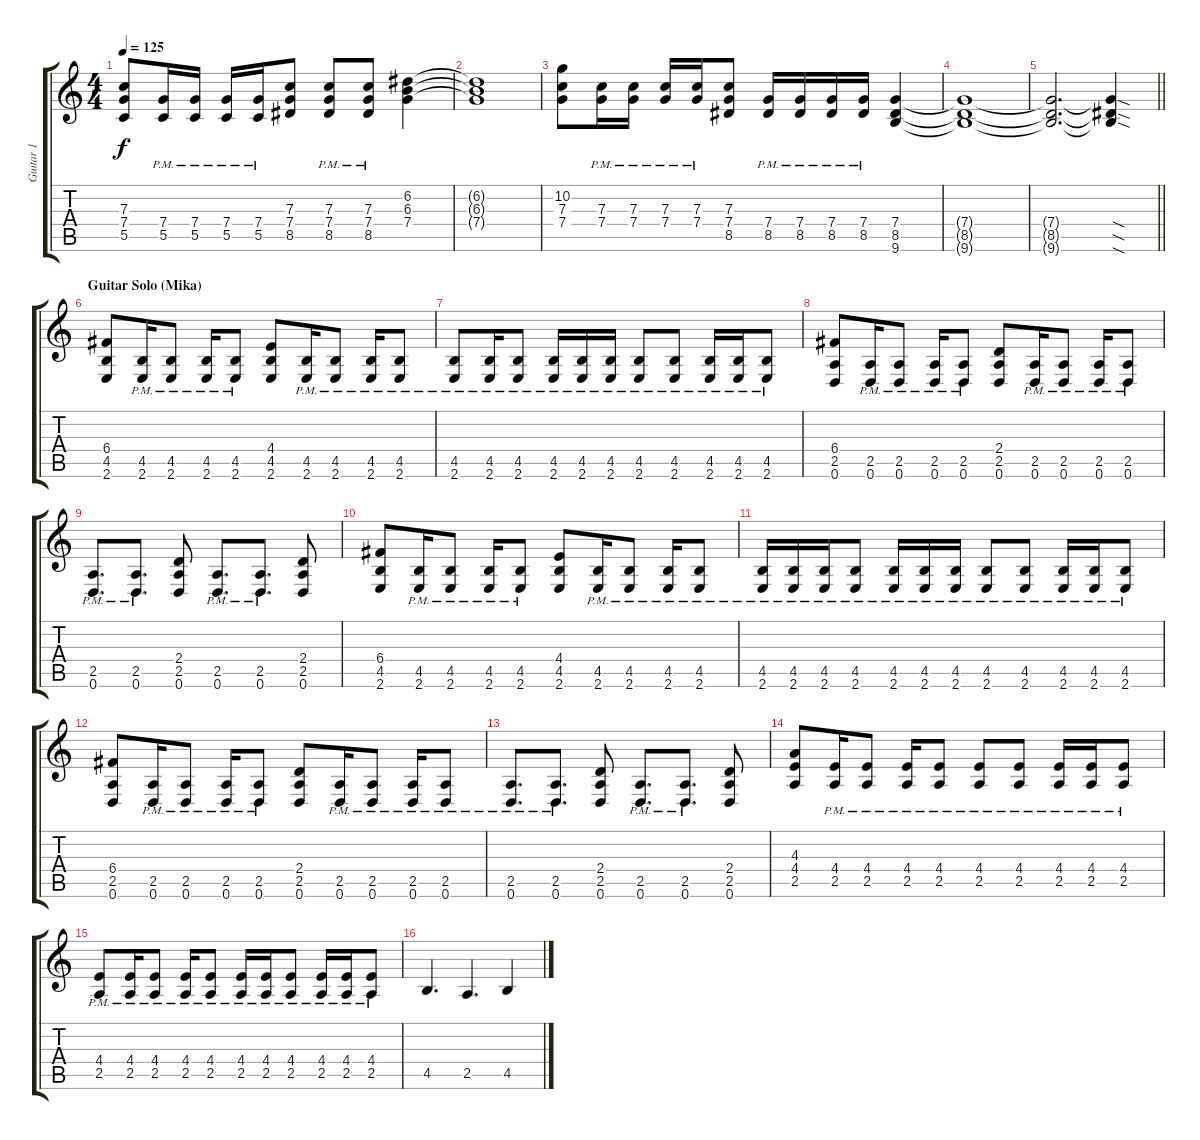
\track ("Guitar 1" "Guitar 1") {instrument distortionguitar}
\staff {score tabs}
\tuning (D4 A3 F3 C3 G2 D2) {hide}
\ts (4 4)
\tempo 125
\clef g2
\ks c
(7.3 7.4 5.5).8{dy f} (7.4{pm} 5.5{pm}).16 (7.4{pm} 5.5{pm}).16 (7.4{pm} 5.5{pm}).16 (7.4{pm} 5.5{pm}).16 (7.3 7.4 8.5).8 (7.3{pm} 7.4{pm} 8.5{pm}).8 (7.3{pm} 7.4{pm} 8.5{pm}).8 (6.2 6.3 7.4).4 |
(6.2{t} 6.3{t} 7.4{t}).1 |
(10.2 7.3 7.4).8 (7.3{pm} 7.4{pm}).16 (7.3{pm} 7.4{pm}).16 (7.3{pm} 7.4{pm}).16 (7.3{pm} 7.4{pm}).16 (7.3 7.4 8.5).8 (7.4{pm} 8.5{pm}).16 (7.4{pm} 8.5{pm}).16 (7.4{pm} 8.5{pm}).16 (7.4{pm} 8.5{pm}).16 (7.4 8.5 9.6).4 |
(7.4{t} 8.5{t} 9.6{t}).1 |
\barLineRight lightlight
(7.4{t} 8.5{t} 9.6{t}).2{d} (7.4{sod t} 8.5{sod t} 9.6{sod t}).4 |
\section ("" "Guitar Solo (Mika)")
(6.4 4.5 2.6).8 (4.5{pm} 2.6{pm}).16 (4.5{pm} 2.6{pm}).8 (4.5{pm} 2.6{pm}).16 (4.5{pm} 2.6{pm}).8 (4.4 4.5 2.6).8 (4.5{pm} 2.6{pm}).16 (4.5{pm} 2.6{pm}).8 (4.5{pm} 2.6{pm}).16 (4.5{pm} 2.6{pm}).8 |
(4.5{pm} 2.6{pm}).8 (4.5{pm} 2.6{pm}).16 (4.5{pm} 2.6{pm}).8 (4.5{pm} 2.6{pm}).16 (4.5{pm} 2.6{pm}).16 (4.5{pm} 2.6{pm}).16 (4.5{pm} 2.6{pm}).8 (4.5{pm} 2.6{pm}).8 (4.5{pm} 2.6{pm}).16 (4.5{pm} 2.6{pm}).16 (4.5{pm} 2.6{pm}).8 |
(6.4 2.5 0.6).8 (2.5{pm} 0.6{pm}).16 (2.5{pm} 0.6{pm}).8 (2.5{pm} 0.6{pm}).16 (2.5{pm} 0.6{pm}).8 (2.4 2.5 0.6).8 (2.5{pm} 0.6{pm}).16 (2.5{pm} 0.6{pm}).8 (2.5{pm} 0.6{pm}).16 (2.5{pm} 0.6{pm}).8 |
(2.5{pm} 0.6{pm}).8{d} (2.5{pm} 0.6{pm}).8{d} (2.4 2.5 0.6).8 (2.5{pm} 0.6{pm}).8{d} (2.5{pm} 0.6{pm}).8{d} (2.4 2.5 0.6).8 |
(6.4 4.5 2.6).8 (4.5{pm} 2.6{pm}).16 (4.5{pm} 2.6{pm}).8 (4.5{pm} 2.6{pm}).16 (4.5{pm} 2.6{pm}).8 (4.4 4.5 2.6).8 (4.5{pm} 2.6{pm}).16 (4.5{pm} 2.6{pm}).8 (4.5{pm} 2.6{pm}).16 (4.5{pm} 2.6{pm}).8 |
(4.5{pm} 2.6{pm}).16 (4.5{pm} 2.6{pm}).16 (4.5{pm} 2.6{pm}).16 (4.5{pm} 2.6{pm}).8 (4.5{pm} 2.6{pm}).16 (4.5{pm} 2.6{pm}).16 (4.5{pm} 2.6{pm}).16 (4.5{pm} 2.6{pm}).8 (4.5{pm} 2.6{pm}).8 (4.5{pm} 2.6{pm}).16 (4.5{pm} 2.6{pm}).16 (4.5{pm} 2.6{pm}).8 |
(6.4 2.5 0.6).8 (2.5{pm} 0.6{pm}).16 (2.5{pm} 0.6{pm}).8 (2.5{pm} 0.6{pm}).16 (2.5{pm} 0.6{pm}).8 (2.4 2.5 0.6).8 (2.5{pm} 0.6{pm}).16 (2.5{pm} 0.6{pm}).8 (2.5{pm} 0.6{pm}).16 (2.5{pm} 0.6{pm}).8 |
(2.5{pm} 0.6{pm}).8{d} (2.5{pm} 0.6{pm}).8{d} (2.4 2.5 0.6).8 (2.5{pm} 0.6{pm}).8{d} (2.5{pm} 0.6{pm}).8{d} (2.4 2.5 0.6).8 |
(4.3 4.4 2.5).8 (4.4{pm} 2.5{pm}).16 (4.4{pm} 2.5{pm}).8 (4.4{pm} 2.5{pm}).16 (4.4{pm} 2.5{pm}).8 (4.4{pm} 2.5{pm}).8 (4.4{pm} 2.5{pm}).8 (4.4{pm} 2.5{pm}).16 (4.4{pm} 2.5{pm}).16 (4.4{pm} 2.5{pm}).8 |
(4.4{pm} 2.5{pm}).8 (4.4{pm} 2.5{pm}).16 (4.4{pm} 2.5{pm}).8 (4.4{pm} 2.5{pm}).16 (4.4{pm} 2.5{pm}).8 (4.4{pm} 2.5{pm}).16 (4.4{pm} 2.5{pm}).16 (4.4{pm} 2.5{pm}).8 (4.4{pm} 2.5{pm}).16 (4.4{pm} 2.5{pm}).16 (4.4{pm} 2.5{pm}).8 |
4.5.4{d} 2.5.4{d} 4.5{sl}.4
